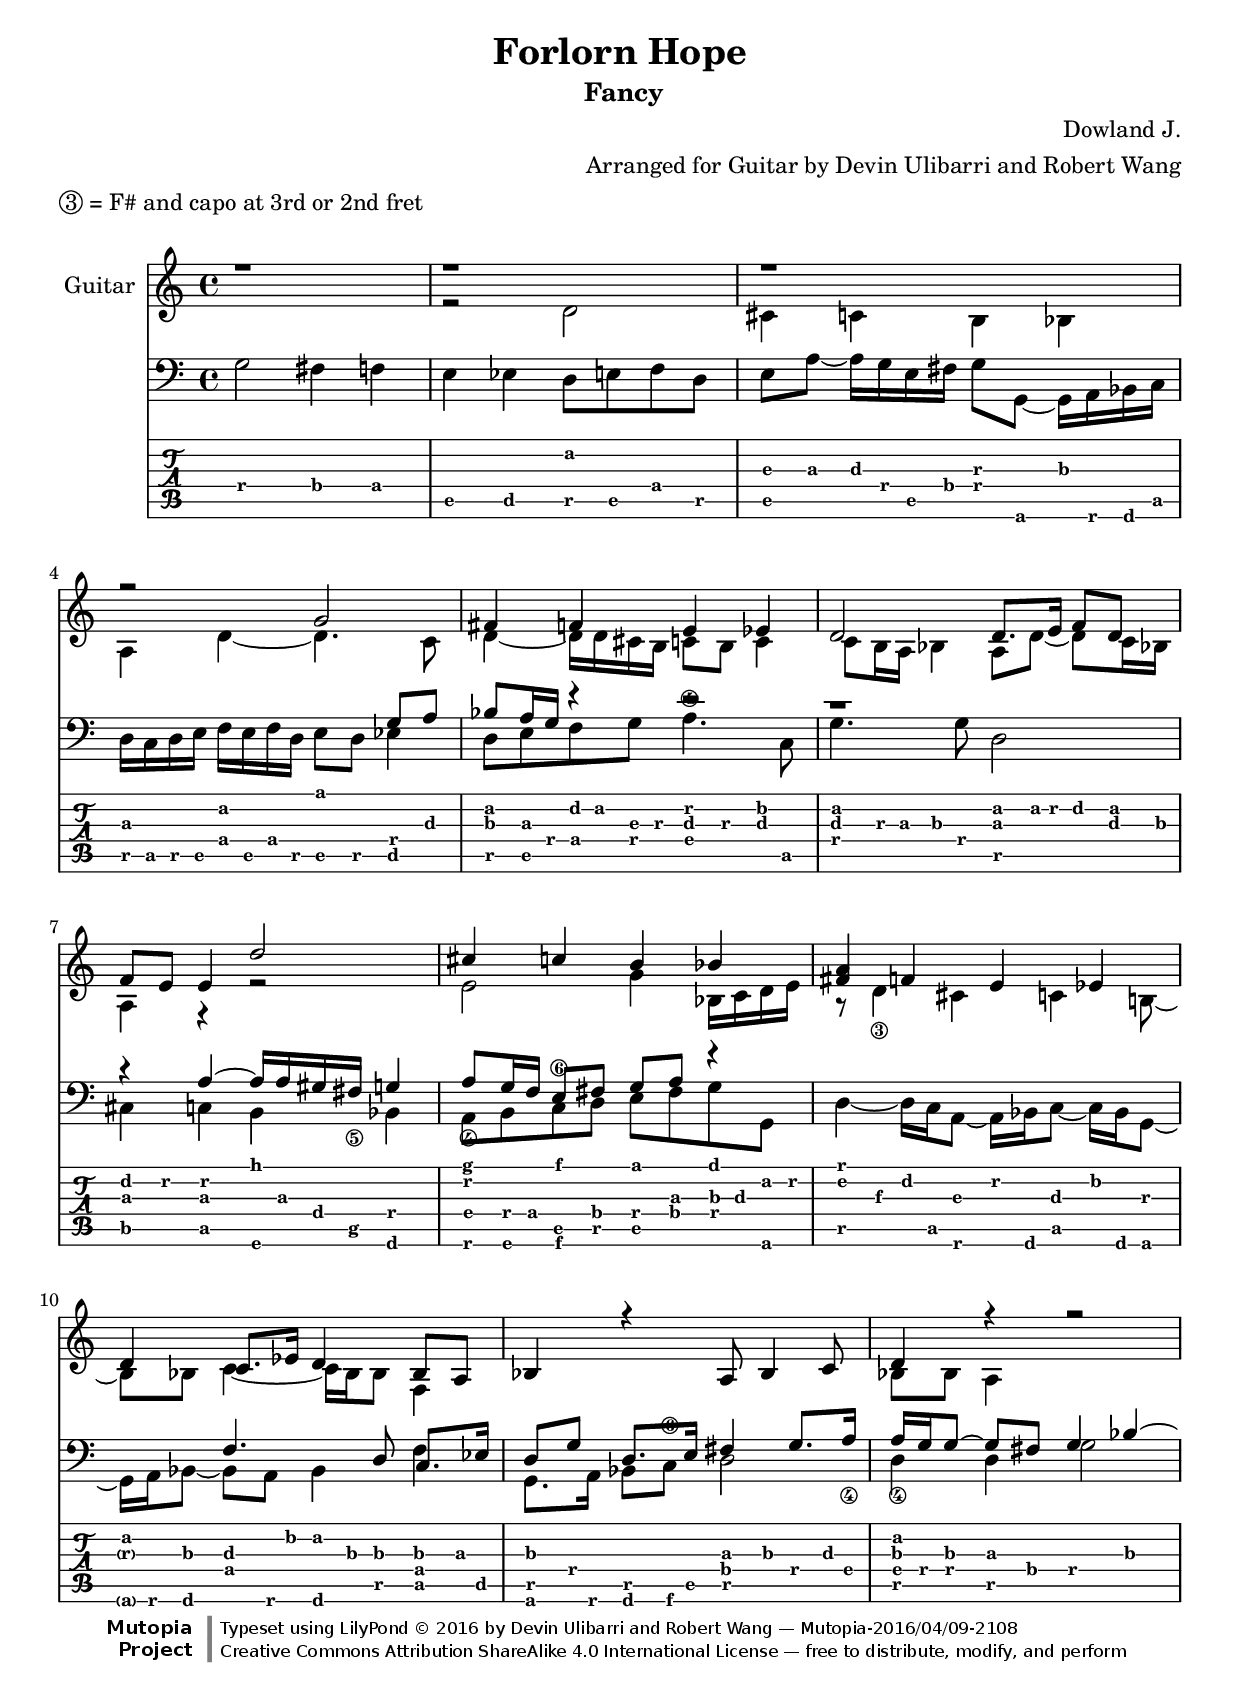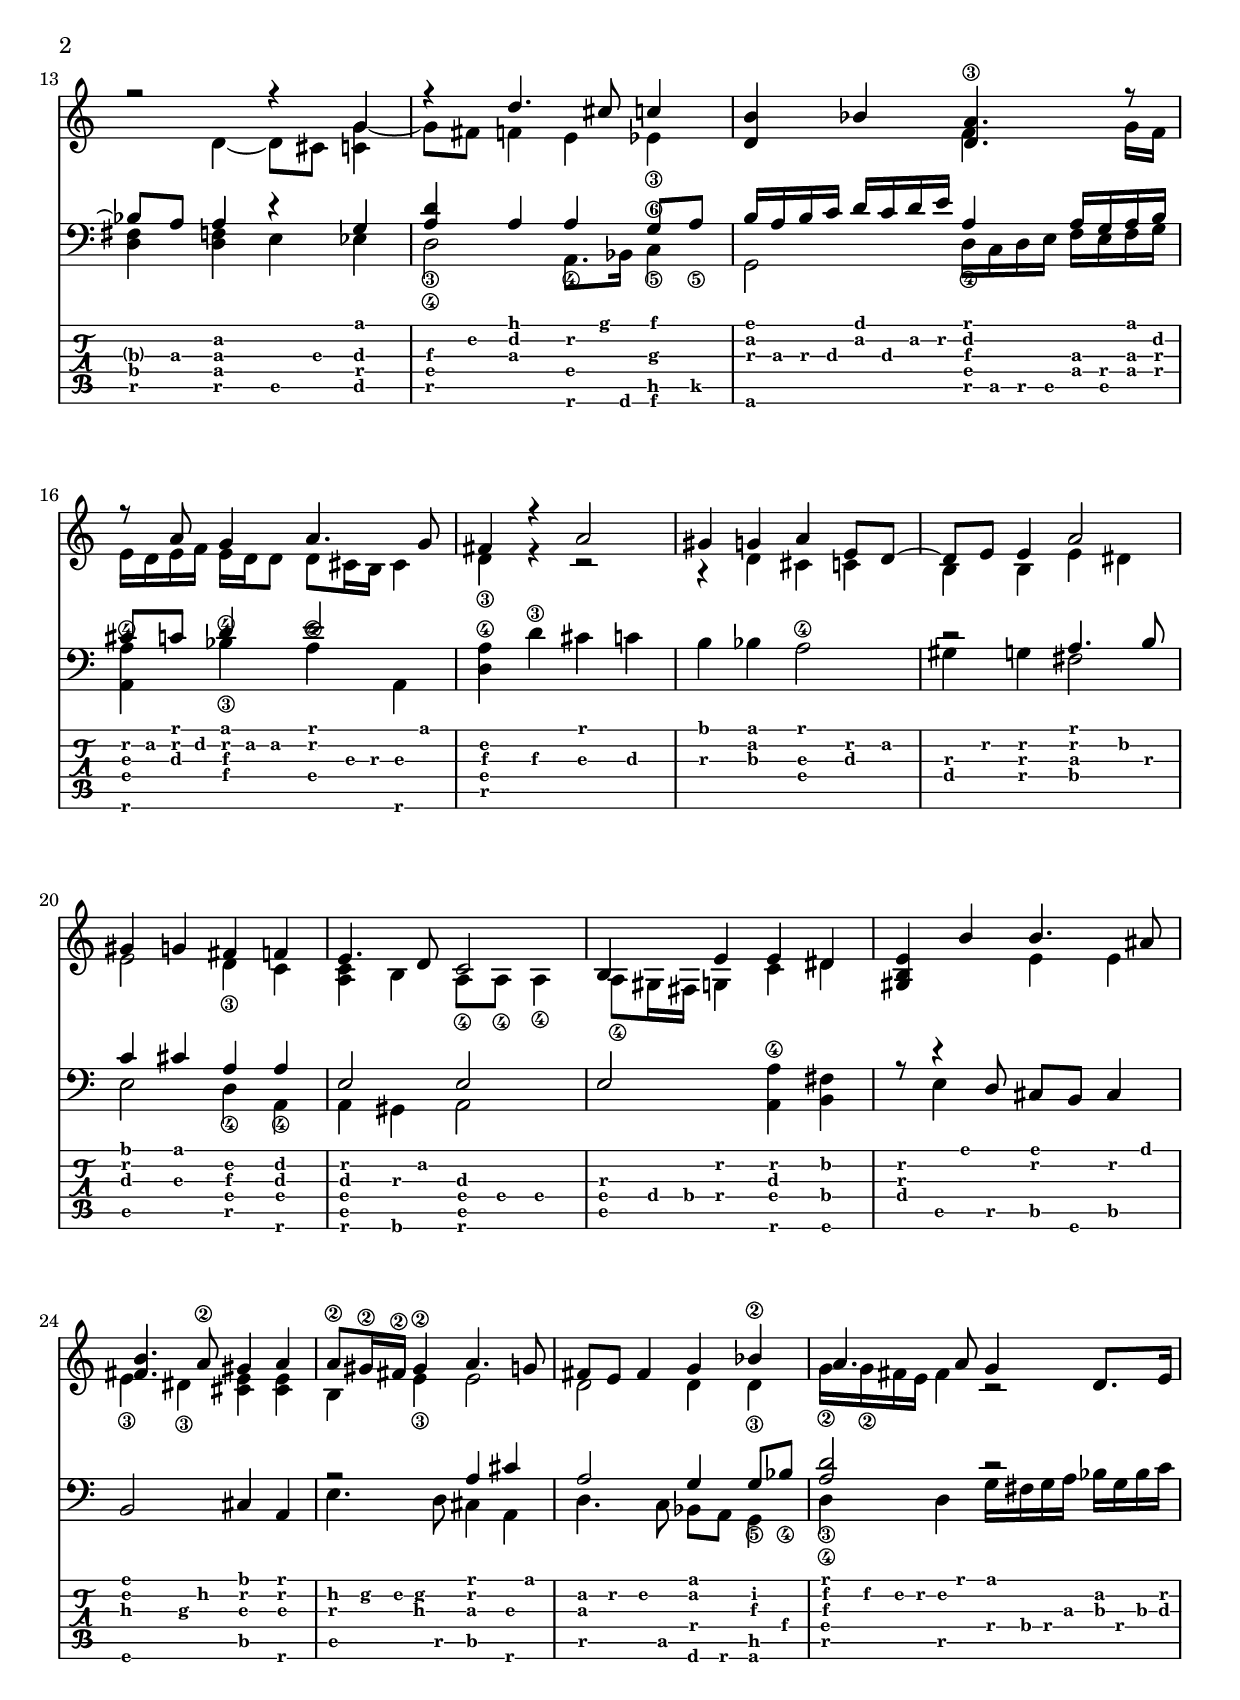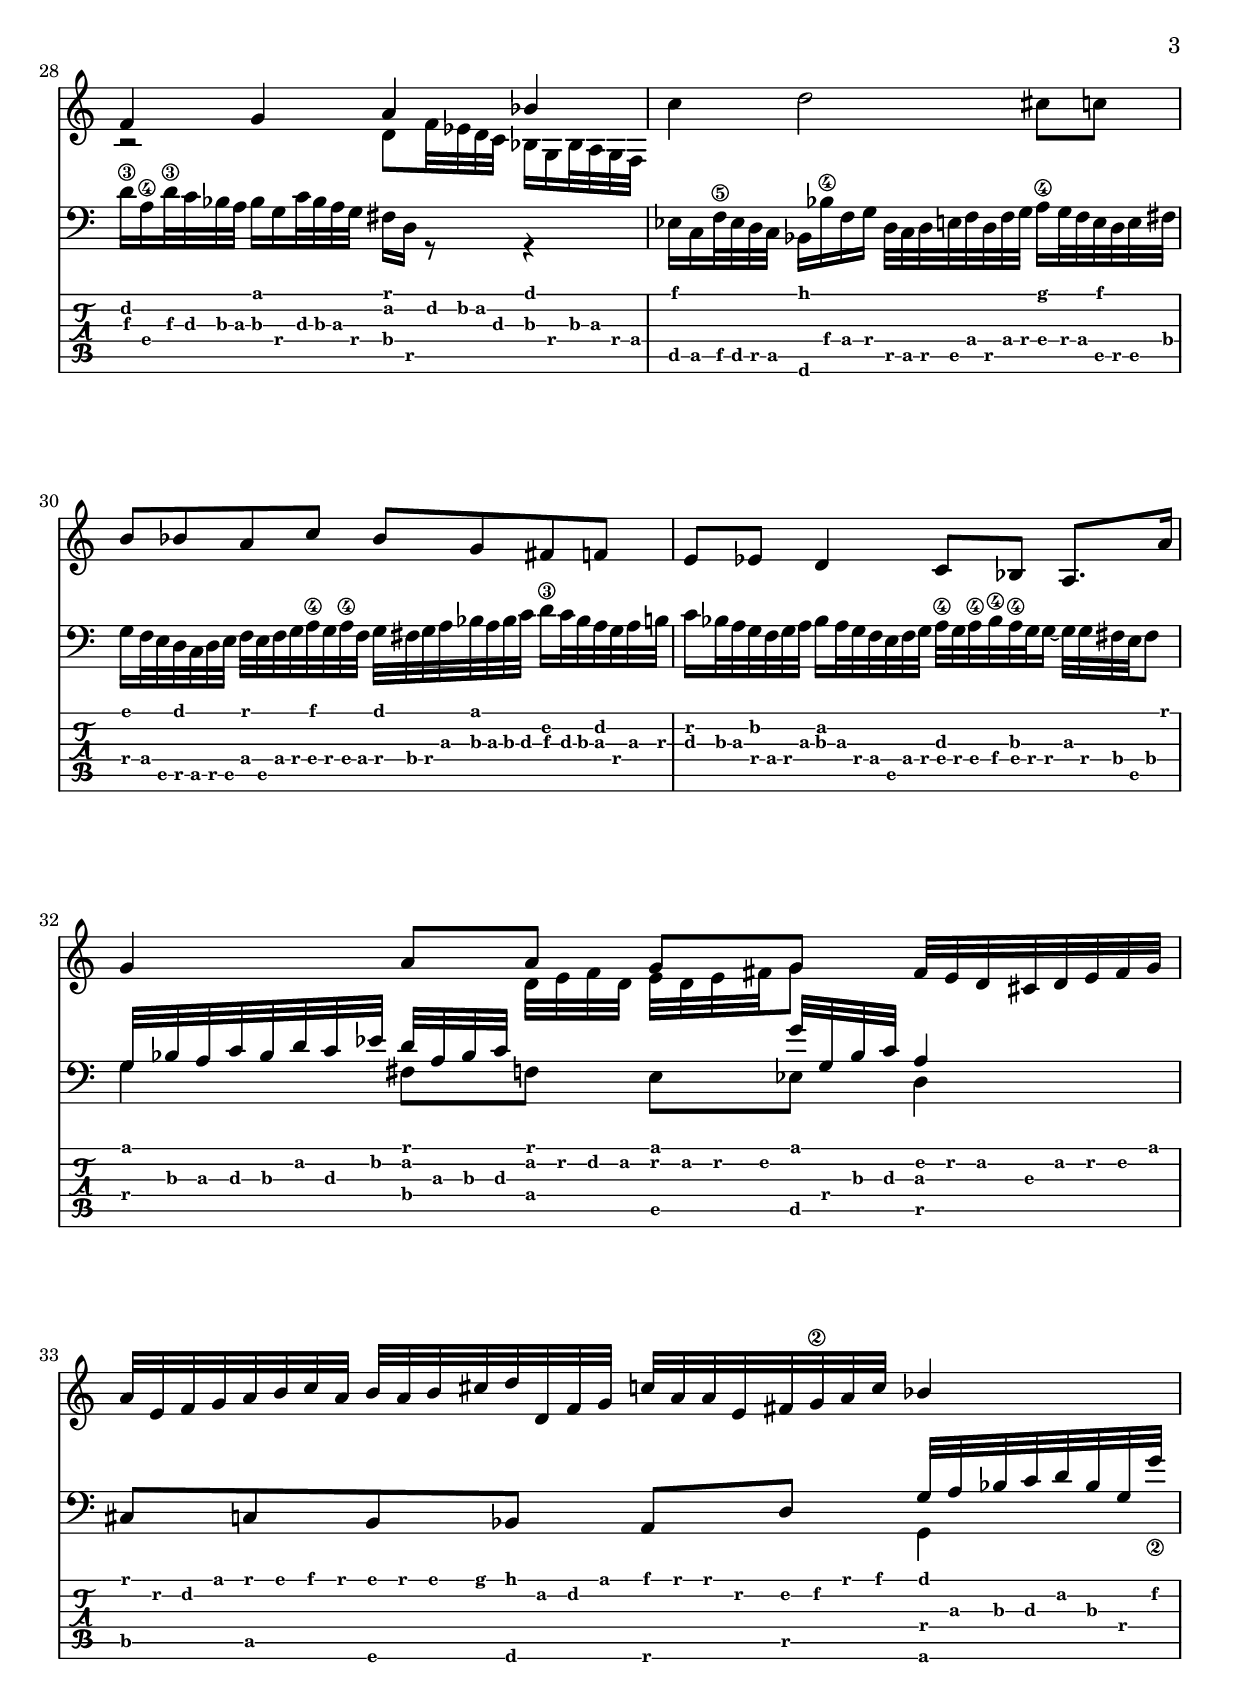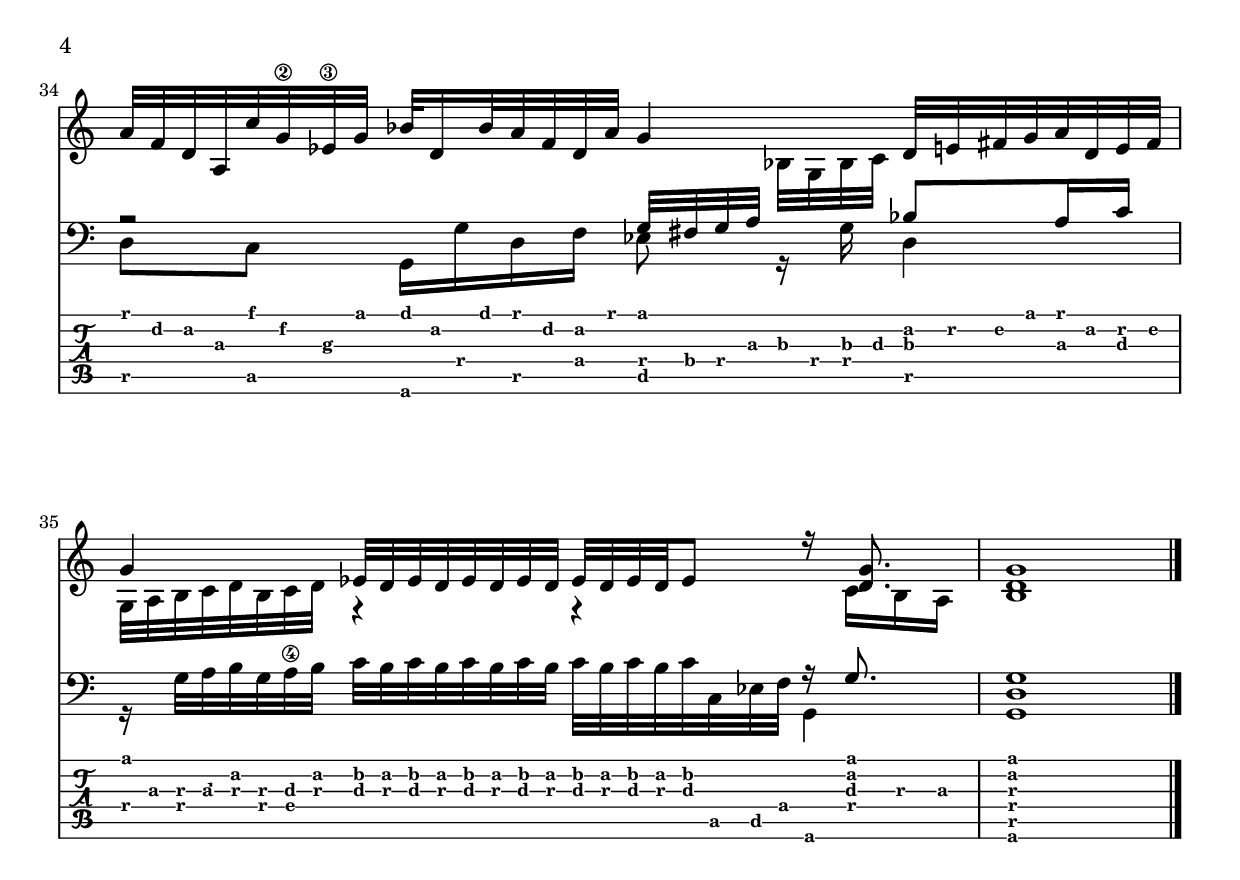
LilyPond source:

\version "2.18.2"

\header {
  title = "Forlorn Hope"
  subtitle = " Fancy"
  composer = "Dowland J."
  piece = \markup { \circle 3 = "F#" and capo at 3rd or 2nd fret } % tune g down 1/2 step to f#, then capo at 3rd fret
  arranger = "Arranged for Guitar by Devin Ulibarri and Robert Wang"
  opus = ""
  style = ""
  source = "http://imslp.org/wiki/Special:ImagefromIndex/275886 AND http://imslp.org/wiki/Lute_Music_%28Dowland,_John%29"
  date = "2016-08-15"
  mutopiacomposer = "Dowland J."
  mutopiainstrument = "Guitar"
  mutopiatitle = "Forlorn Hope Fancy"
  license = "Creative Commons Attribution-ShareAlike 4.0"
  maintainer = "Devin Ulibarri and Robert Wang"
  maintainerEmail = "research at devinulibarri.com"

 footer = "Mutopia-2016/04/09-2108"
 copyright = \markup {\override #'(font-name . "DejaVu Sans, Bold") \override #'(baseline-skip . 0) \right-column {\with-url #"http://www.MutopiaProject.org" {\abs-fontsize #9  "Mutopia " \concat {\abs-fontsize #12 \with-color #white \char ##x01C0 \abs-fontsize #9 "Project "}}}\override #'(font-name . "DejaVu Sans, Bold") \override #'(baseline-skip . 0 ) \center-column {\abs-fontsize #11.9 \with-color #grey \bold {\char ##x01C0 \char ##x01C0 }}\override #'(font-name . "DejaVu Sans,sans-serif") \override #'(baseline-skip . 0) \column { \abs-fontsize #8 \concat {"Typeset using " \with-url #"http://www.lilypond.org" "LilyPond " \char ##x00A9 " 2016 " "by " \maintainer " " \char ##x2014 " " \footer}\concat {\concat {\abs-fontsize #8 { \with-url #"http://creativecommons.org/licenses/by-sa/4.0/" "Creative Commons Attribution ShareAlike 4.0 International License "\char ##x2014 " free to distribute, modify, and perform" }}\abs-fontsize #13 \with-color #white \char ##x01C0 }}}
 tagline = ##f
}

\paper {
  % add space between composer/opus markup and first staff
  markup-system-spacing #'padding = #3
  % add a little space between composer and opus
  markup-markup-spacing #'padding = #1.2
  top-margin = #8
  bottom-margin = #12
}

mbreak = {} % { \break }
global = {
  \time 4/4
  \key c \major
}

%% C with slash -------------------------------
cWithSlash = \markup {
  \combine \roman C \translate #'(0.6 . -0.4) \draw-line #'(0 . 2.0)
}
%% Span -----------------------------------
%% Syntax: \bbarre #"text" { notes } - text = any number of box
bbarre =
#(define-music-function (barre location str music) (string? ly:music?)
   (let ((elts (extract-named-music music '(NoteEvent EventChord))))
     (if (pair? elts)
         (let ((first-element (first elts))
               (last-element (last elts)))
           (set! (ly:music-property first-element 'articulations)
                 (cons (make-music 'TextSpanEvent 'span-direction -1)
                       (ly:music-property first-element 'articulations)))
           (set! (ly:music-property last-element 'articulations)
                 (cons (make-music 'TextSpanEvent 'span-direction 1)
                       (ly:music-property last-element 'articulations))))))
   #{
       \once \override TextSpanner.font-size = #-2
       \once \override TextSpanner.font-shape = #'upright
       \once \override TextSpanner.staff-padding = #3
       \once \override TextSpanner.style = #'line
       \once \override TextSpanner.to-barline = ##f
       \once \override TextSpanner.bound-details =
            #`((left
                (text . ,#{ \markup { \draw-line #'( 0 . -.5) } #})
                (Y . 0)
                (padding . 0.25)
                (attach-dir . -2))
               (right
                (text . ,#{ \markup { \cWithSlash #str } #})
                (Y . 0)
                (padding . 0.25)
                (attach-dir . 2)))
%% uncomment this line for make full barred
      % \once \override TextSpanner.bound-details.left.text = \markup{"B" #str}
      $music
   #})

#(define RH rightHandFinger)

upperVoice = \relative c'' {
  \voiceOne
  \slurDown
  \override TextSpanner.bound-details.left.stencil-align-dir-y = #CENTER
  \override TextSpanner.dash-fraction = #0.3
  \override TextSpanner.dash-period = #1
  r1 |
  r |
  r |
  r2 g |
  fis4 f e ees |
  d2 d8. e16 f8 d |
  f e e4 d'2 |
  cis4 c b bes |
  <fis a> f e ees |
  d c8. ees16 d4 bes8 a |
  bes4 r a8 bes4 c8 |
  d4 r r2 |
  r2 r4 g |
  r4 d'4. cis8 c4 | 
  <d, b'> bes' <d,-\3 a'>4. r8 |
  r a' g4 a4. g8 |
  fis4 r a2 |
  gis4 g a e8 d~ |
  d e e4 a2 |
  gis4 g fis f |
  e4. d8 c2 |
  b4 e e dis |
  <gis, b e> b' b4. ais8
  <fis b>4. a8-\2 gis4 a |
  a8-\2 gis16-\2 fis-\2 gis4-\2 a4. g8 | 
  fis8 e fis4 g bes-\2 |
  a4. a8 g4 d8. e16 |
  f4 g a bes |
  s1 |
  b8 bes a c bes g fis f |
  e ees d4 c8 bes a8. a'16 |
  g4 a8 a g g fis32 e d cis d e fis g |
  a e f g a b c a b a b cis d d, f g c a a e fis g-\2 a c bes4 |
  a32 f d a c' g-\2 ees-\3 g bes d,16 bes'32 a f d a' g4 d32 e fis g a d, e fis |
  g4 ees32 d ees d ees d ees d ees d ees d ees8 r16 <d g>8. |
  g1 |
  \bar "|."
}


lowerVoice = \relative c {
  \voiceFour
  \slurDown
  \override TextSpanner.bound-details.left.stencil-align-dir-y = #CENTER
  \override TextSpanner.dash-fraction = #0.3
  \override TextSpanner.dash-period = #1
  \stemDown
  g'2 fis4 f | 
  e ees d8 e f d |
  e a~ a16 g e fis g8 g,~ g16 a bes c | 
  d c d e f e f d e8 d ees4 |
  d8 e f g a4.-\4 c,8 | %measure 5
  g'4. g8 d2 |
  cis4 c b bes | 
  a8 b c-\6 d e fis g g, |
  d'4~ d16 c a8~ a16 bes c8~ c16 bes g8~ | 
  g16 a bes8~ bes a bes4 f' | %measure 10; This last note is octave lower in original: g16 a bes8~ bes a bes4 f
  g,8. a16 bes8 c-\6 d2 | 
  d4 d g2 |
 < fis d>4 <f d> e ees | %all notes from fis to d (next measure) were originally one octave below
  d2 a8. bes16 c4-\6 | 
  g2 d'16 c d e f e f g | %measure 15
  <a-\4 a,>4 bes-\4 a-\4 a, | 
  <d a'-\4> d'-\3 cis c | 
  b bes a2-\4 |
  gis4 g fis2 | 
  e2 d4 a | %measure 20
  a gis a2 | 
  s2 <a a'-\4>4 <b fis'> |
  s8 e4 s8 s2 | 
  s1 |
  e4. d8 cis4 a | %measure 25
  d4. c8 bes a g4 |
  d' d g16 fis g a bes g bes c | 
  d-\3 a-\4 d32-\3 c bes a bes16 g c32 bes a g fis16 d r8 r4 |
  ees16 c f32-\5 ees d c bes16 bes'-\4 f g d32 c d e f d f g a16-\4 g32 f e d e fis | 
  g16 f32 e d c d e f e f g a-\4 g a-\4 f g fis g a bes a bes c d16-\3 c32 bes a g a b | %measure 30
  c16 bes32 a g f g a bes16 a32 g f e f g a-\4 g a-\4 bes-\4 a-\4 g g16~ g32 g fis e fis8 |
  g4 fis8 f e ees d4 | 
  s2 s4 g, |
  d'8 c g16 g' d f ees8 r16 g d4 |
  r16 g32 a b g a-\4 b c b c b c b c b c b c b c c, ees f g,4 | %measure 35
  g1 |
}

middleUpperVoice = \relative c' {
  \voiceTwo
  \set stringNumberOrientations = #'(down)
  \set fingeringOrientations = #'(down)
  \override TextSpanner.bound-details.left.stencil-align-dir-y = #CENTER
  \override TextSpanner.font-size = #-5
  \override TextSpanner.dash-fraction = #0.3
  \override TextSpanner.dash-period = #1
  \slurUp
  s1 |
  r2 d2 |
  cis4 c b bes |
  a4 d~ d4. c8 |
  d4~ d16 d cis b c8 b c4 | %measure 5
  c8 b16 a bes4 a8 d~ d c16 bes! |
  a4 r4 r2 |
  e'2 g4 bes,16 c d e |
  r8 d4-\3 cis c b!8~ |
  b8 bes c4~ c16 bes bes8 f4 |
  s1 |
  bes8 bes a4 s2 |
  s4 d4~ d8 cis <c g'>4~ |
  g'8 fis f4 e ees-\3 |
  s s f s8 g16 f |
  e16 d e f e d d8 d cis16 b cis4 |
  d-\3 r r2 |
  r4 d cis c |
  b b e dis |
  e2 d4-\3 c |
  <a c> b a8-\4 a-\4 a4-\4 |
  a8-\4 gis16 fis g4 c dis |
  s2 e4 e |
  e-\3 dis-\3 <cis e> <cis e> |
  b e-\3 e2 |
  d2 d4 d-\3 |
  g16-\2 g-\2 fis e fis4 r2 |
  r2 d8 f32 ees d c bes16 g bes32 a g f |
  c''4 d2 cis8 c |
  s1 |
  s1 |
  s4 s8 d,32 e f d e d e fis g8 s4 |
  s1|
  s2 s8 bes,32 g bes c s4 |
  g32 a b c d b c d r4 r4 s16 c b a |
  <b d>1 |
}

middleLowerVoice = \relative c' {
  \voiceThree
  \set stringNumberOrientations = #'(down)
  \set fingeringOrientations = #'(down)
  \override TextSpanner.bound-details.left.stencil-align-dir-y = #CENTER
  \override TextSpanner.font-size = #-5
  \override TextSpanner.dash-fraction = #0.3
  \override TextSpanner.dash-period = #1
  \slurUp
  s1 |
  s1 |
  s1 |
  s2 s4 g8 a |
  bes8 a16 g r4 r2 | %measure 5
  r1 |
  r4 a4~ a16 a gis fis-\5 g4 |
  a8-\4 g16 f e8 fis g a r4 |
  s1 |
  s4 f4. d8 c8. ees16 |
  d8 g d8. e16 fis4 g8. a16-\4 |
  a-\4 g g8~ g fis g4 bes~ |
  bes8 a a4 r g |
  <a-\4 d-\3> a a-\4 g8-\5 a-\5 | %fingering in this measure has been modified slightly from original.
  b16 a b c d c d e a,4-\4 a16 g a b |
  cis8 c d4-\3 e2 |
  s1 |
  s1 |
  r2 a,4. b8 |
  c4 cis a-\4 a-\4 |
  e2 e |
  e2 s |
  r8 r4 d8 cis b cis4 |
  b2 cis4 a | 
  r2 a'4 cis |
  a2 g4 g8-\5 bes-\4 |
  <a-\4 d-\3>2 r2 |
  s1 |
  s1 |
  s1 |
  s1 |
  g32 bes a c bes d c ees d a bes c s4 g'32 g, bes c a4 |
  cis,8 c b bes a d g32 a bes c d bes g g'-\2 |
  r2 g,32 fis g a s8 bes a16 c |
  s2 s4 r16 g8. |
  <d g>1 |
}

\score {
  <<
    \new Staff = "Guitar" \with {
      midiInstrument = #"acoustic guitar (nylon)"
      instrumentName = #"Guitar"

      
%      \override StringNumber #'stencil = ##f
    } <<
      \global
      \clef "treble"

      \context Voice = "upperVoice" \upperVoice
      \context Voice = "middleUpperVoice" \middleUpperVoice
    
      
      
    >>
%%{
    % tabs are not completely developed
    
    \new Staff = "Guitar Bass" \with {
    }
      <<
      \clef "bass"
      
      \context Voice = "middleLowerVoice" \middleLowerVoice
      \context Voice = "lowerVoice" \lowerVoice
      
      >>
    
    \new TabStaff = "Guitar tabs" \with {
      tablatureFormat = #fret-letter-tablature-format
      stringTunings = \stringTuning <g, c f a d' g'>
     % additionalBassStrings = \stringTuning <c, d, e, fis, g,>
      fretLabels = #'("a" "b" "r" "d" "e" "f" "g" "h" "i" "k")
    } <<
      \clef "tab"
      \global
      \context TabVoice = "upperVoice" \upperVoice
      \context TabVoice = "middleUpperVoice" \middleUpperVoice
      \context TabVoice = "middleLowerVoice" \middleLowerVoice
      \context TabVoice = "lowerVoice" \lowerVoice
    >>
%}
  >>
  \layout {
      \context {
      \Score
    }
  }
  \midi {
    \context { \TabStaff \remove "Staff_performer" }
    \tempo 4 = 74
  }
}
